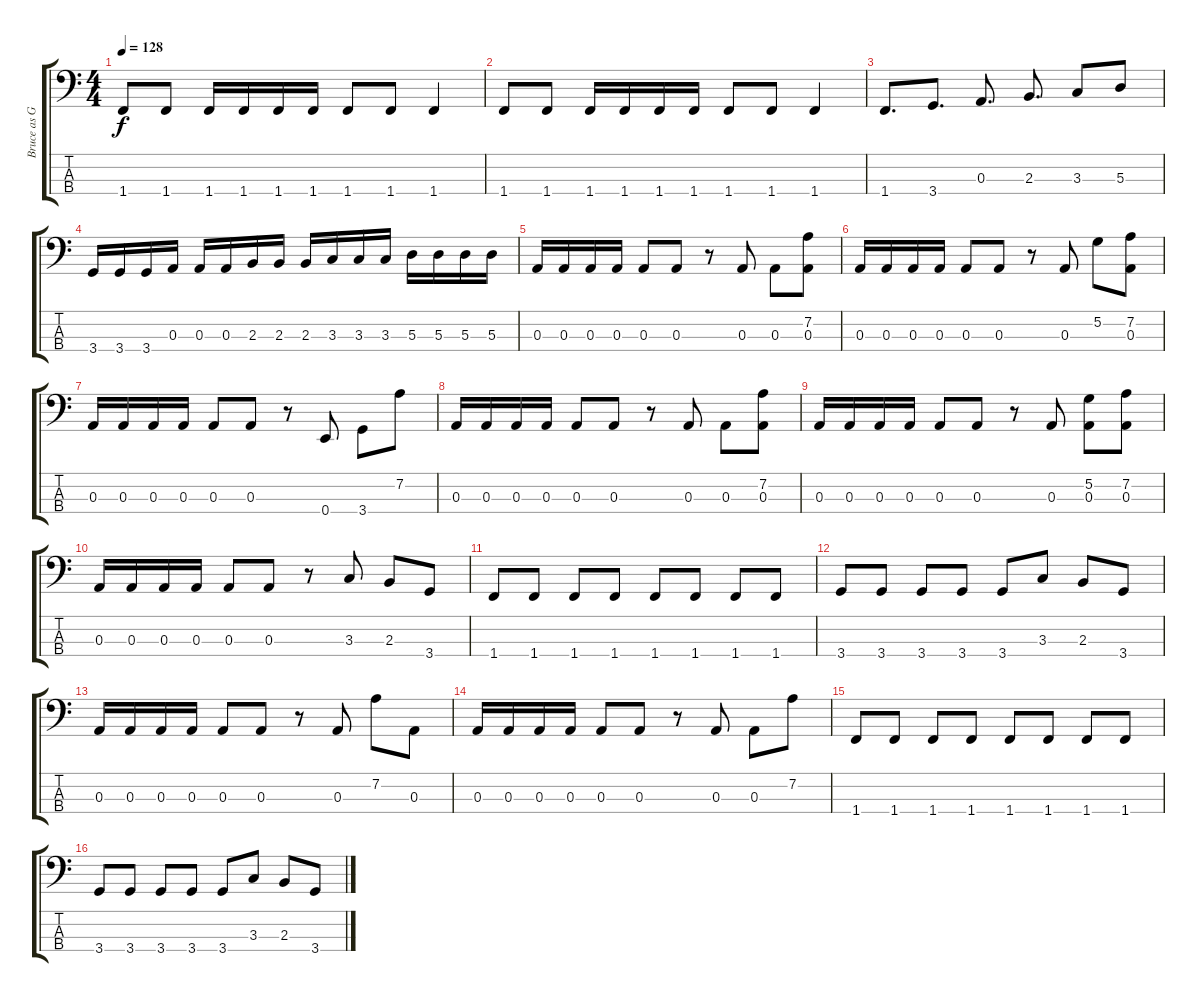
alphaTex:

\track ("Bruce as GENE" "Bruce as G") {instrument electricbassfinger}
\staff {score tabs}
\tuning (G2 D2 A1 E1) {hide}
\ts (4 4)
\tempo 128
\clef f4
\ks c
1.4.8{dy f} 1.4.8 1.4.16 1.4.16 1.4.16 1.4.16 1.4.8 1.4.8 1.4.4 |
1.4.8 1.4.8 1.4.16 1.4.16 1.4.16 1.4.16 1.4.8 1.4.8 1.4.4 |
1.4.8{d} 3.4.8{d} 0.3.8{d} 2.3.8{d} 3.3.8 5.3.8 |
3.4.16 3.4.16 3.4.16 0.3.16 0.3.16 0.3.16 2.3.16 2.3.16 2.3.16 3.3.16 3.3.16 3.3.16 5.3.16 5.3.16 5.3.16 5.3.16 |
0.3.16 0.3.16 0.3.16 0.3.16 0.3.8 0.3.8 r.8 0.3.8 0.3.8 (7.2 0.3).8 |
0.3.16 0.3.16 0.3.16 0.3.16 0.3.8 0.3.8 r.8 0.3.8 5.2.8 (7.2 0.3).8 |
0.3.16 0.3.16 0.3.16 0.3.16 0.3.8 0.3.8 r.8 0.4.8 3.4.8 7.2.8 |
0.3.16 0.3.16 0.3.16 0.3.16 0.3.8 0.3.8 r.8 0.3.8 0.3.8 (7.2 0.3).8 |
0.3.16 0.3.16 0.3.16 0.3.16 0.3.8 0.3.8 r.8 0.3.8 (5.2 0.3).8 (7.2 0.3).8 |
0.3.16 0.3.16 0.3.16 0.3.16 0.3.8 0.3.8 r.8 3.3.8 2.3.8 3.4.8 |
1.4.8 1.4.8 1.4.8 1.4.8 1.4.8 1.4.8 1.4.8 1.4.8 |
3.4.8 3.4.8 3.4.8 3.4.8 3.4.8 3.3.8 2.3.8 3.4.8 |
0.3.16 0.3.16 0.3.16 0.3.16 0.3.8 0.3.8 r.8 0.3.8 7.2.8 0.3.8 |
0.3.16 0.3.16 0.3.16 0.3.16 0.3.8 0.3.8 r.8 0.3.8 0.3.8 7.2.8 |
1.4.8 1.4.8 1.4.8 1.4.8 1.4.8 1.4.8 1.4.8 1.4.8 |
3.4.8 3.4.8 3.4.8 3.4.8 3.4.8 3.3.8 2.3.8 3.4.8
